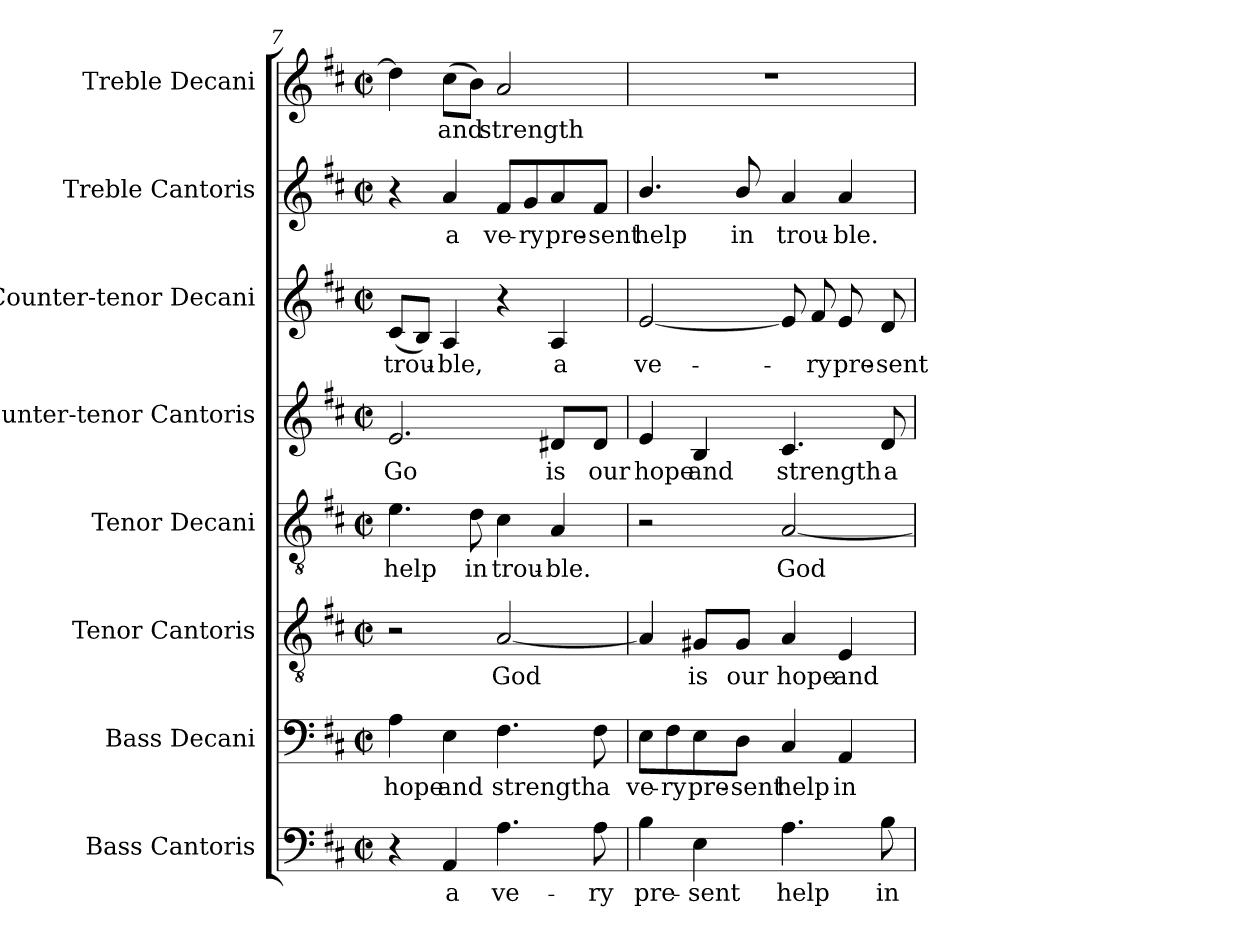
**kern	**text	**kern	**text	**kern	**text	**kern	**text	**kern	**text	**kern	**text	**kern	**text	**kern	**text
*part8	*part8	*part7	*part7	*part6	*part6	*part5	*part5	*part4	*part4	*part3	*part3	*part2	*part2	*part1	*part1
*staff8	*staff8	*staff7	*staff7	*staff6	*staff6	*staff5	*staff5	*staff4	*staff4	*staff3	*staff3	*staff2	*staff2	*staff1	*staff1
*I"Bass Cantoris	*	*I"Bass Decani	*	*I"Tenor Cantoris	*	*I"Tenor Decani	*	*I"Counter-tenor Cantoris	*	*I"Counter-tenor Decani	*	*I"Treble Cantoris	*	*I"Treble Decani	*
*I'B.	*	*I'B.	*	*I'T.	*	*I'T.	*	*I'A.	*	*I'A.	*	*I'S.	*	*	*
*clefF4	*	*clefF4	*	*clefGv2	*	*clefGv2	*	*clefG2	*	*clefG2	*	*clefG2	*	*clefG2	*
*	*	*	*	*ITrd7c12	*	*ITrd7c12	*	*	*	*	*	*	*	*	*
*k[f#c#]	*	*k[f#c#]	*	*k[f#c#]	*	*k[f#c#]	*	*k[f#c#]	*	*k[f#c#]	*	*k[f#c#]	*	*k[f#c#]	*
*D:	*	*D:	*	*D:	*	*D:	*	*D:	*	*D:	*	*D:	*	*D:	*
*M2/2	*	*M2/2	*	*M2/2	*	*M2/2	*	*M2/2	*	*M2/2	*	*M2/2	*	*M2/2	*
*met(c|)	*	*met(c|)	*	*met(c|)	*	*met(c|)	*	*met(c|)	*	*met(c|)	*	*met(c|)	*	*met(c|)	*
=7	=7	=7	=7	=7	=7	=7	=7	=7	=7	=7	=7	=7	=7	=7	=7
!	!	!	!LO:LY:b:color=#000000	!	!	!	!	!	!	!	!	!	!	!	!
!	!	!	!	!	!	!	!LO:LY:b:color=#000000	!	!	!	!	!	!	!	!
!	!	!	!	!	!	!	!	!	!LO:LY:b:color=#000000	!	!	!	!	!	!
!	!	!	!	!	!	!	!	!	!	!	!LO:LY:b:color=#000000	!	!	!	!
4r	.	4Ai\	hope	2r	.	4.Ei\	help	2.ei/	Go	(8c#i/L	trou-	4r	.	4ddi\]	.
.	.	.	.	.	.	.	.	.	.	8Bi/J)	.	.	.	.	.
!	!LO:LY:b:color=#000000	!	!	!	!	!	!	!	!	!	!	!	!	!	!
!	!	!	!LO:LY:b:color=#000000	!	!	!	!	!	!	!	!	!	!	!	!
!	!	!	!	!	!	!	!	!	!	!	!LO:LY:b:color=#000000	!	!	!	!
!	!	!	!	!	!	!	!	!	!	!	!	!	!LO:LY:b:color=#000000	!	!
!	!	!	!	!	!	!	!	!	!	!	!	!	!	!	!LO:LY:b:color=#000000
4AAi/	a	4Ei\	and	.	.	.	.	.	.	4Ai/	-ble,	4ai/	a	(8cc#i\L	and
!	!	!	!	!	!	!	!LO:LY:b:color=#000000	!	!	!	!	!	!	!	!
.	.	.	.	.	.	8Di\	in	.	.	.	.	.	.	8bi\J)	.
!	!LO:LY:b:color=#000000	!	!	!	!	!	!	!	!	!	!	!	!	!	!
!	!	!	!LO:LY:b:color=#000000	!	!	!	!	!	!	!	!	!	!	!	!
!	!	!	!	!	!LO:LY:b:color=#000000	!	!	!	!	!	!	!	!	!	!
!	!	!	!	!	!	!	!LO:LY:b:color=#000000	!	!	!	!	!	!	!	!
!	!	!	!	!	!	!	!	!	!	!	!	!	!LO:LY:b:color=#000000	!	!
!	!	!	!	!	!	!	!	!	!	!	!	!	!	!	!LO:LY:b:color=#000000
4.Ai\	ve-	4.F#i\	strength	[2AAi/	God	4C#i\	trou-	.	.	4r	.	8f#i/L	ve-	2ai/	strength
!	!	!	!	!	!	!	!	!	!	!	!	!	!LO:LY:b:color=#000000	!	!
.	.	.	.	.	.	.	.	.	.	.	.	8gi/	-ry	.	.
!	!	!	!	!	!	!	!LO:LY:b:color=#000000	!	!	!	!	!	!	!	!
!	!	!	!	!	!	!	!	!	!LO:LY:b:color=#000000	!	!	!	!	!	!
!	!	!	!	!	!	!	!	!	!	!	!LO:LY:b:color=#000000	!	!	!	!
!	!	!	!	!	!	!	!	!	!	!	!	!	!LO:LY:b:color=#000000	!	!
.	.	.	.	.	.	4AAi/	-ble.	8d#Xi/L	is	4Ai/	a	8ai/	pre-	.	.
!	!LO:LY:b:color=#000000	!	!	!	!	!	!	!	!	!	!	!	!	!	!
!	!	!	!LO:LY:b:color=#000000	!	!	!	!	!	!	!	!	!	!	!	!
!	!	!	!	!	!	!	!	!	!LO:LY:b:color=#000000	!	!	!	!	!	!
!	!	!	!	!	!	!	!	!	!	!	!	!	!LO:LY:b:color=#000000	!	!
8Ai\	-ry	8F#i\	a	.	.	.	.	8d#i/J	our	.	.	8f#i/J	-sent	.	.
!!LO:PB:g=z
=8	=8	=8	=8	=8	=8	=8	=8	=8	=8	=8	=8	=8	=8	=8	=8
!	!LO:LY:b:color=#000000	!	!	!	!	!	!	!	!	!	!	!	!	!	!
!	!	!	!LO:LY:b:color=#000000	!	!	!	!	!	!	!	!	!	!	!	!
!	!	!	!	!	!	!	!	!	!LO:LY:b:color=#000000	!	!	!	!	!	!
!	!	!	!	!	!	!	!	!	!	!	!LO:LY:b:color=#000000	!	!	!	!
!	!	!	!	!	!	!	!	!	!	!	!	!	!LO:LY:b:color=#000000	!	!
4Bi\	pre-	8Ei\L	ve-	4AAi/]	.	2r	.	4ei/	hope	[2ei/	ve-	4.bi/	help	1r	.
!	!	!	!LO:LY:b:color=#000000	!	!	!	!	!	!	!	!	!	!	!	!
.	.	8F#i\	-ry	.	.	.	.	.	.	.	.	.	.	.	.
!	!LO:LY:b:color=#000000	!	!	!	!	!	!	!	!	!	!	!	!	!	!
!	!	!	!LO:LY:b:color=#000000	!	!	!	!	!	!	!	!	!	!	!	!
!	!	!	!	!	!LO:LY:b:color=#000000	!	!	!	!	!	!	!	!	!	!
!	!	!	!	!	!	!	!	!	!LO:LY:b:color=#000000	!	!	!	!	!	!
4Ei\	-sent	8Ei\	pre-	8GG#Xi/L	is	.	.	4Bi/	and	.	.	.	.	.	.
!	!	!	!LO:LY:b:color=#000000	!	!	!	!	!	!	!	!	!	!	!	!
!	!	!	!	!	!LO:LY:b:color=#000000	!	!	!	!	!	!	!	!	!	!
!	!	!	!	!	!	!	!	!	!	!	!	!	!LO:LY:b:color=#000000	!	!
.	.	8Di\J	-sent	8GG#i/J	our	.	.	.	.	.	.	8bi/	in	.	.
!	!LO:LY:b:color=#000000	!	!	!	!	!	!	!	!	!	!	!	!	!	!
!	!	!	!LO:LY:b:color=#000000	!	!	!	!	!	!	!	!	!	!	!	!
!	!	!	!	!	!LO:LY:b:color=#000000	!	!	!	!	!	!	!	!	!	!
!	!	!	!	!	!	!	!LO:LY:b:color=#000000	!	!	!	!	!	!	!	!
!	!	!	!	!	!	!	!	!	!LO:LY:b:color=#000000	!	!	!	!	!	!
!	!	!	!	!	!	!	!	!	!	!	!	!	!LO:LY:b:color=#000000	!	!
4.Ai\	help	4C#i/	help	4AAi/	hope	[2AAi/	God	4.c#i/	strength	8ei/]	.	4ai/	trou-	.	.
!	!	!	!	!	!	!	!	!	!	!	!LO:LY:b:color=#000000	!	!	!	!
.	.	.	.	.	.	.	.	.	.	8f#i/	-ry	.	.	.	.
!	!	!	!LO:LY:b:color=#000000	!	!	!	!	!	!	!	!	!	!	!	!
!	!	!	!	!	!LO:LY:b:color=#000000	!	!	!	!	!	!	!	!	!	!
!	!	!	!	!	!	!	!	!	!	!	!LO:LY:b:color=#000000	!	!	!	!
!	!	!	!	!	!	!	!	!	!	!	!	!	!LO:LY:b:color=#000000	!	!
.	.	4AAi/	in	4EEi/	and	.	.	.	.	8ei/	pre-	4ai/	-ble.	.	.
!	!LO:LY:b:color=#000000	!	!	!	!	!	!	!	!	!	!	!	!	!	!
!	!	!	!	!	!	!	!	!	!LO:LY:b:color=#000000	!	!	!	!	!	!
!	!	!	!	!	!	!	!	!	!	!	!LO:LY:b:color=#000000	!	!	!	!
8Bi\	in	.	.	.	.	.	.	8di/	a	8di/	-sent	.	.	.	.
=	=	=	=	=	=	=	=	=	=	=	=	=	=	=	=
*-	*-	*-	*-	*-	*-	*-	*-	*-	*-	*-	*-	*-	*-	*-	*-
